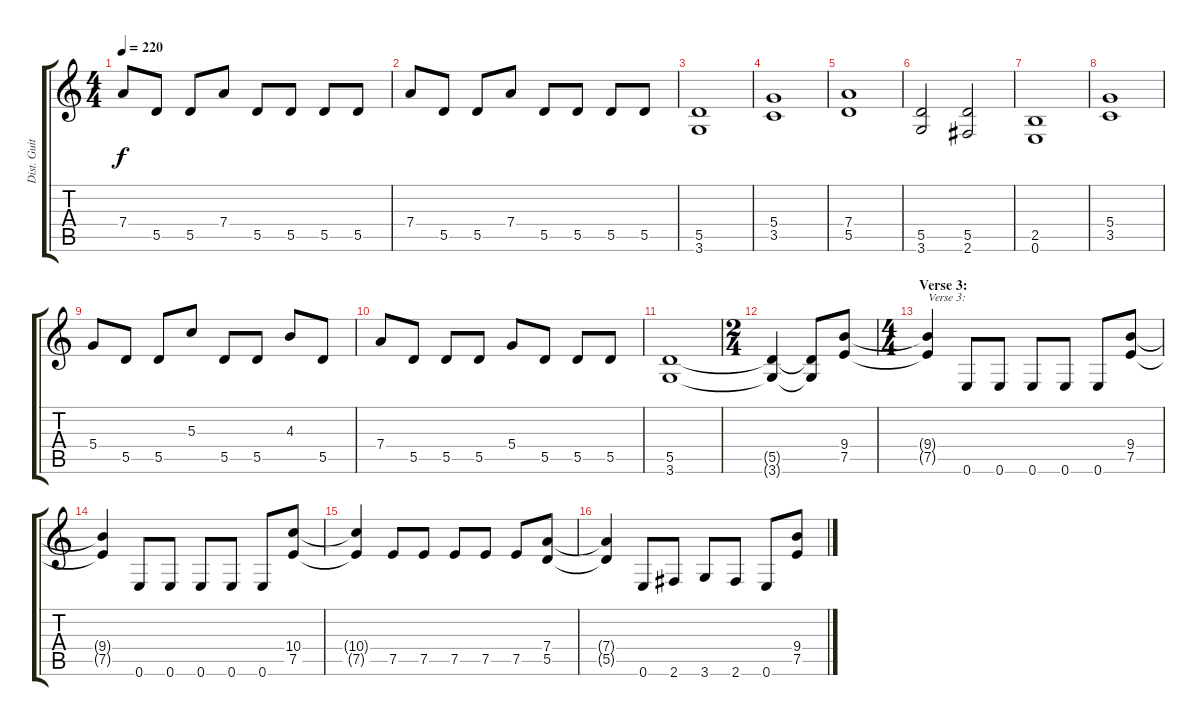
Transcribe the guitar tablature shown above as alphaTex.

\track ("Dist. Guitarzz 1" "Dist. Guit") {instrument distortionguitar}
\staff {score tabs}
\tuning (E4 B3 G3 D3 A2 E2) {hide}
\ts (4 4)
\tempo 220
\clef g2
\ks c
7.4.8{dy f} 5.5.8 5.5.8 7.4.8 5.5.8 5.5.8 5.5.8 5.5.8 |
7.4.8 5.5.8 5.5.8 7.4.8 5.5.8 5.5.8 5.5.8 5.5.8 |
(5.5 3.6).1 |
(5.4 3.5).1 |
(7.4 5.5).1 |
(5.5 3.6).2 (5.5 2.6).2 |
(2.5 0.6).1 |
(5.4 3.5).1 |
5.4.8 5.5.8 5.5.8 5.3.8 5.5.8 5.5.8 4.3.8 5.5.8 |
7.4.8 5.5.8 5.5.8 5.5.8 5.4.8 5.5.8 5.5.8 5.5.8 |
(5.5 3.6).1 |
\ts (2 4)
(5.5{t} 3.6{t}).4 (5.5{t} 3.6{t}).8 (9.4 7.5).8 |
\ts (4 4)
\section ("" "Verse 3:")
(9.4{t} 7.5{t}).4{txt "Verse 3:"} 0.6.8 0.6.8 0.6.8 0.6.8 0.6.8 (9.4 7.5).8 |
(9.4{t} 7.5{t}).4 0.6.8 0.6.8 0.6.8 0.6.8 0.6.8 (10.4 7.5).8 |
(10.4{t} 7.5{t}).4 7.5.8 7.5.8 7.5.8 7.5.8 7.5.8 (7.4 5.5).8 |
(7.4{t} 5.5{t}).4 0.6.8 2.6.8 3.6.8 2.6.8 0.6.8 (9.4 7.5).8
